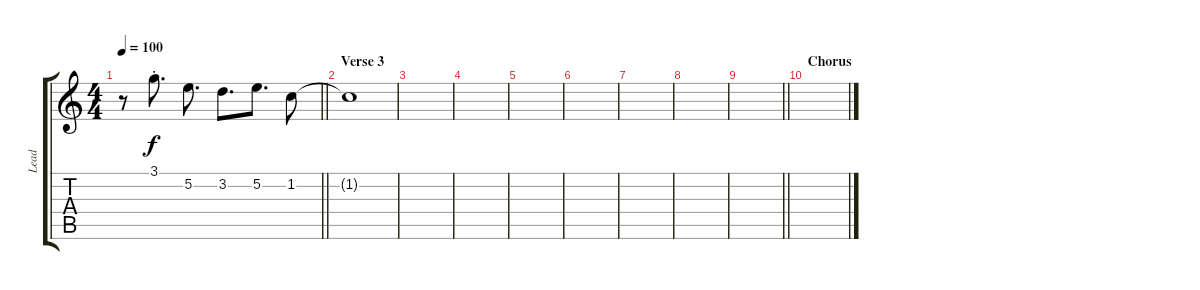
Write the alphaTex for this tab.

\track ("Lead" "Lead") {instrument distortionguitar}
\staff {score tabs}
\tuning (E4 B3 G3 D3 A2 E2) {hide}
\ts (4 4)
\tempo 100
\clef g2
\barLineRight lightlight
\ks c
r.8{dy f} 3.1{st}.8{d} 5.2.8{d} 3.2.8{d} 5.2.8{d} 1.2.8 |
\section ("" "Verse 3")
1.2{t}.1 |
|
|
|
|
|
|
\barLineRight lightlight
|
\section ("" "Chorus")
